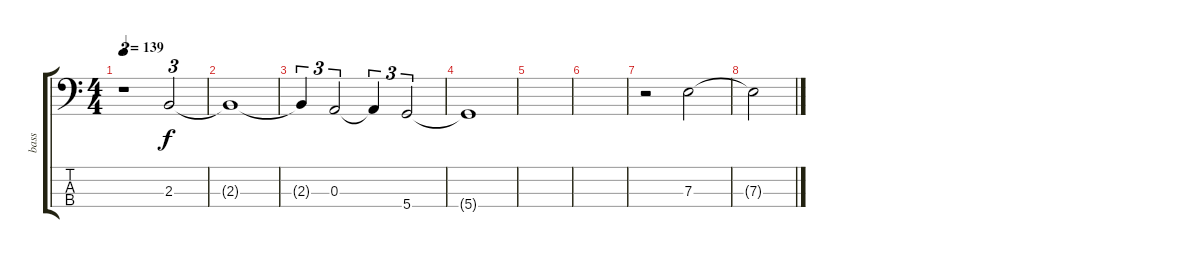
\track ("bass" "bass") {instrument distortionguitar}
\staff {score tabs}
\tuning (G2 D2 A1 D1) {hide}
\ts (4 4)
\tempo 139
\clef f4
\ks c
r.1{tu (3 2) dy f} 2.3.2{tu (3 2)} |
2.3{t}.1 |
2.3{t}.4{tu (3 2)} 0.3.2{tu (3 2)} 0.3{t}.4{tu (3 2)} 5.4.2{tu (3 2)} |
5.4{t}.1 |
|
|
r.2 7.3.2 |
7.3{t}.2
